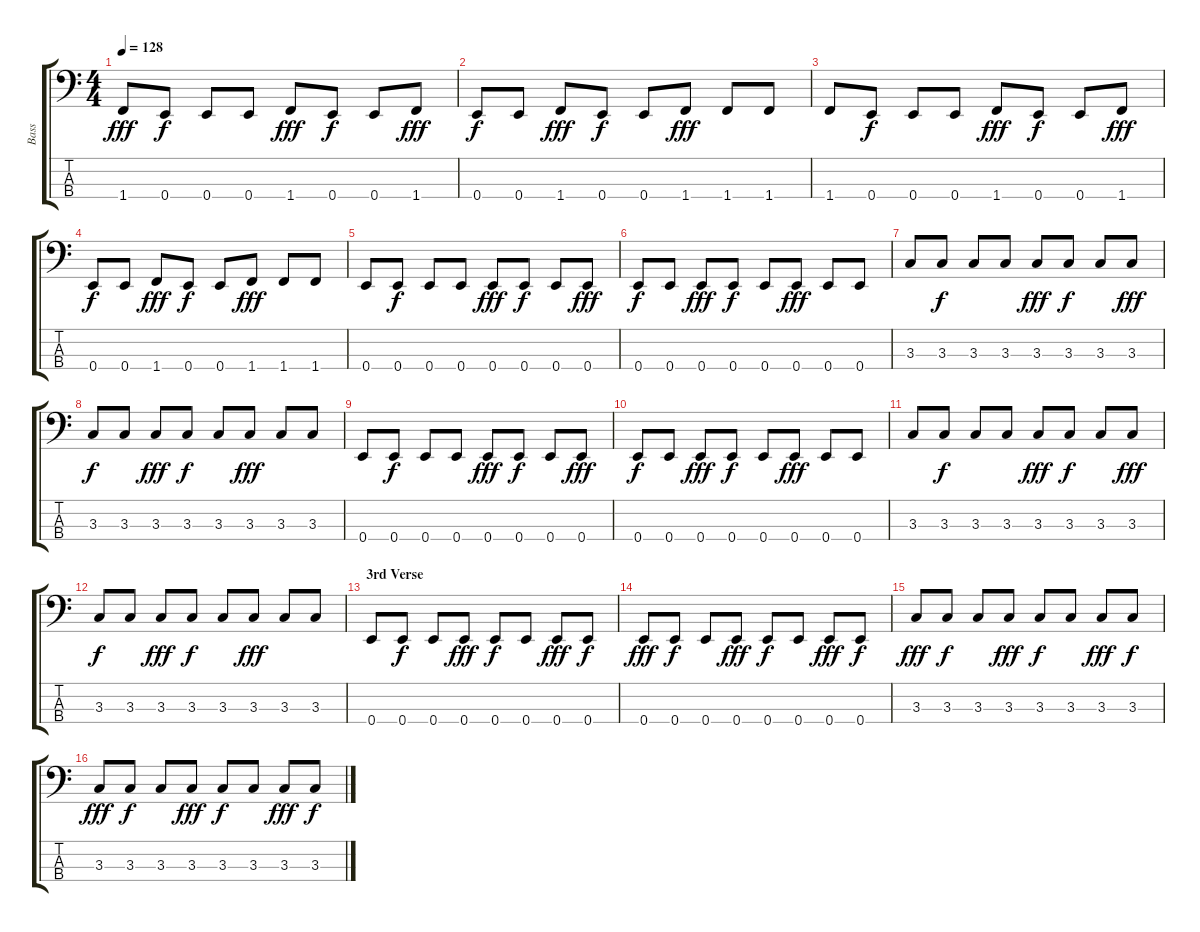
\track ("Bass" "Bass") {instrument electricbassfinger}
\staff {score tabs}
\tuning (G2 D2 A1 E1) {hide}
\ts (4 4)
\tempo 128
\clef f4
\ks c
1.4.8{dy fff} 0.4.8{dy f} 0.4.8 0.4.8 1.4.8{dy fff} 0.4.8{dy f} 0.4.8 1.4.8{dy fff} |
0.4.8{dy f} 0.4.8 1.4.8{dy fff} 0.4.8{dy f} 0.4.8 1.4.8{dy fff} 1.4.8 1.4.8 |
1.4.8 0.4.8{dy f} 0.4.8 0.4.8 1.4.8{dy fff} 0.4.8{dy f} 0.4.8 1.4.8{dy fff} |
0.4.8{dy f} 0.4.8 1.4.8{dy fff} 0.4.8{dy f} 0.4.8 1.4.8{dy fff} 1.4.8 1.4.8 |
0.4.8 0.4.8{dy f} 0.4.8 0.4.8 0.4.8{dy fff} 0.4.8{dy f} 0.4.8 0.4.8{dy fff} |
0.4.8{dy f} 0.4.8 0.4.8{dy fff} 0.4.8{dy f} 0.4.8 0.4.8{dy fff} 0.4.8 0.4.8 |
3.3.8 3.3.8{dy f} 3.3.8 3.3.8 3.3.8{dy fff} 3.3.8{dy f} 3.3.8 3.3.8{dy fff} |
3.3.8{dy f} 3.3.8 3.3.8{dy fff} 3.3.8{dy f} 3.3.8 3.3.8{dy fff} 3.3.8 3.3.8 |
0.4.8 0.4.8{dy f} 0.4.8 0.4.8 0.4.8{dy fff} 0.4.8{dy f} 0.4.8 0.4.8{dy fff} |
0.4.8{dy f} 0.4.8 0.4.8{dy fff} 0.4.8{dy f} 0.4.8 0.4.8{dy fff} 0.4.8 0.4.8 |
3.3.8 3.3.8{dy f} 3.3.8 3.3.8 3.3.8{dy fff} 3.3.8{dy f} 3.3.8 3.3.8{dy fff} |
3.3.8{dy f} 3.3.8 3.3.8{dy fff} 3.3.8{dy f} 3.3.8 3.3.8{dy fff} 3.3.8 3.3.8 |
\section ("" "3rd Verse")
0.4.8 0.4.8{dy f} 0.4.8 0.4.8{dy fff} 0.4.8{dy f} 0.4.8 0.4.8{dy fff} 0.4.8{dy f} |
0.4.8{dy fff} 0.4.8{dy f} 0.4.8 0.4.8{dy fff} 0.4.8{dy f} 0.4.8 0.4.8{dy fff} 0.4.8{dy f} |
3.3.8{dy fff} 3.3.8{dy f} 3.3.8 3.3.8{dy fff} 3.3.8{dy f} 3.3.8 3.3.8{dy fff} 3.3.8{dy f} |
3.3.8{dy fff} 3.3.8{dy f} 3.3.8 3.3.8{dy fff} 3.3.8{dy f} 3.3.8 3.3.8{dy fff} 3.3.8{dy f}
